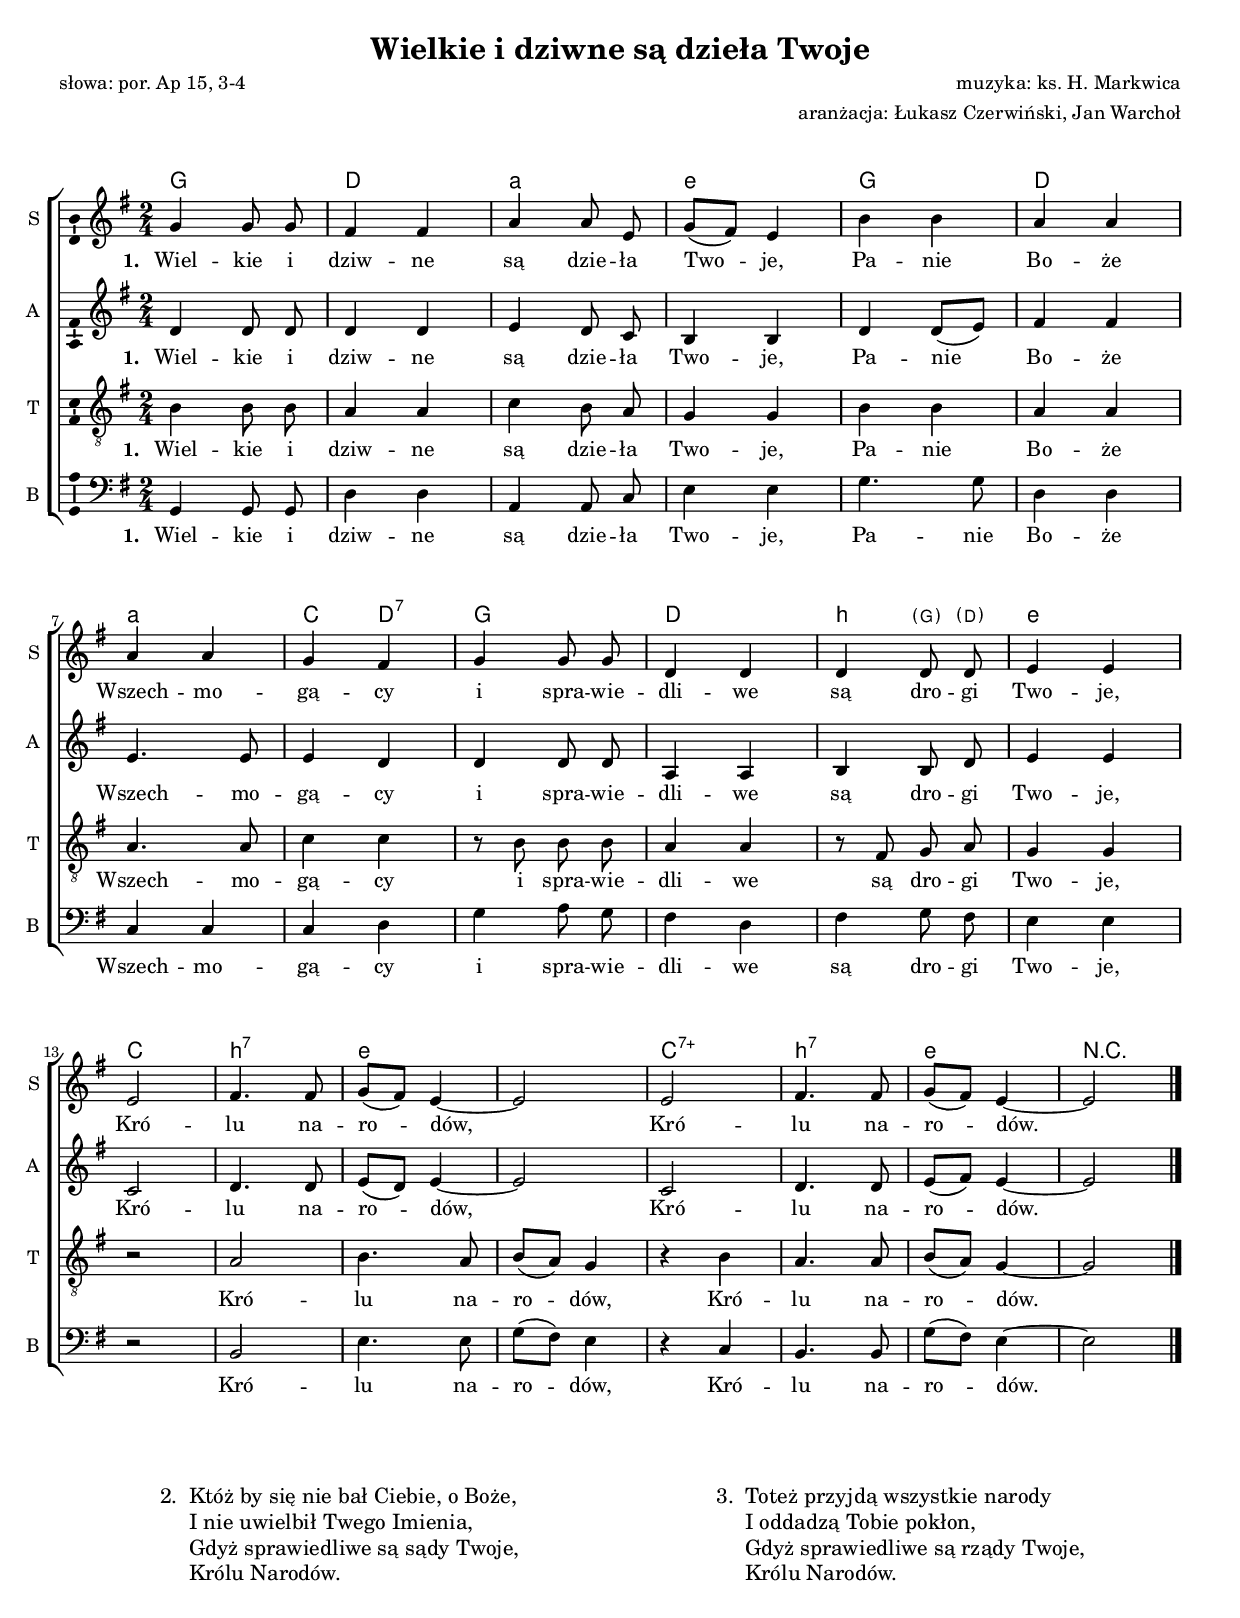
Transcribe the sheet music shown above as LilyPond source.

\version "2.12.3"

%{TODO:
  h moll w takcie 11 dość znacznie się zmienia w trakcie taktu -
  zapisywać jako oddzielne akordy?
%}

\header	{
  title = "Wielkie i dziwne są dzieła Twoje"
  composer = "muzyka: ks. H. Markwica"
  arranger = "aranżacja: Łukasz Czerwiński, Jan Warchoł"
  poet = "słowa: por. Ap 15, 3-4"
}
commonprops = {
  \autoBeamOff
  \key g \major
  \time 2/4
  \tempo 4=90
  \set Score.tempoHideNote = ##t
}
\paper {
  system-count = #3
  top-markup-spacing #'basic-distance = #7
  markup-system-spacing #'basic-distance = #18
  last-bottom-spacing #'basic-distance = #15
  ragged-last-bottom = ##f
}
#(set-global-staff-size 16.5)
%--------------------------------MELODY--------------------------------
sopranomelody = \relative c'' {
  g4 g8 g | fis4 fis | a a8 e | g8 ([fis8]) e4 |
  b'4 b4 | a4 a | a a4 | g4 fis |
  g g8 g | d4 d | d d8 d | e4 e | \break
  % 13: Królu narodów...
  e2 | fis4. fis8 | g ([fis]) e4 ~ | e2 |
  e2 | fis4. fis8 | g ([fis]) e4 ~ | e2
  \bar "|."
}
altomelody = \relative f' {
  d4 d8 d | d4 d | e d8 c | b4 b4 |
  d4 d8 ([e]) | fis4 fis | e4. e8 | e4 d |
  d d8 d8 | a4 a | b b8 d8 | e4 e |
  % 13: Królu narodów...
  c2 | d4. d8 | e8 ([d]) e4 ~ | e2 |
  c2 | d4. d8 | e8 ([fis8]) e4 ~ | e2
  \bar "|."
}
tenormelody = \relative c' {
  b4 b8 b8 | a4 a | c4 b8 a8 | g4 g4 |
  b4 b4 | a4 a4 | a4. a8 | c4 c4 |
  r8 b b b | a4 a | r8 fis g a | g4 g |
  % 13: Królu narodów...
  r2 | a | b4. a8 | b ([a]) g4 |
  r4 b4 | a4. a8 | b8 ([a8]) g4 ~ | g2
  \bar "|."
}
bassmelody = \relative f {
  g,4 g8 g8 | d'4 d | a4 a8 c8 | e4 e4 |
  g4. g8 | d4 d4 | c4 c4 | c4 d4 |
  g a8 g | fis4 d | fis g8 fis | e4 e |
  % 13: Królu narodów...
  r2 | b2 | e4. e8 | g8 ([fis]) e4 |
  r4 c4 | b4. b8 | g'8 ([fis8]) e4 ~ | e2
  \bar "|."
}
akordy = \chordmode {
  \set majorSevenSymbol = \markup { 7+ }
  \set chordNameLowercaseMinor = ##t
  \override ParenthesesItem #'font-size = 0
  g2 d a:m e:m g d
  a:m c4 d:7 g2 d b4:m \once \override ChordName #'font-size = #-1  \parenthesize g8 \once \override ChordName #'font-size = #-1 \parenthesize d e2:m
  %Królu narodów
  c b:m7 e:m s2
  c:maj7 b:m7 e:m R
}
%--------------------------------LYRICS--------------------------------
text =  \lyricmode {
  \set stanza = "1. "
  Wiel -- kie i dziw -- ne są dzie -- ła Two -- je,
  Pa -- nie Bo -- że Wszech -- mo -- gą -- cy
  i spra -- wie -- dli -- we są dro -- gi Two -- je,
  Kró -- lu na -- ro -- dów,
  Kró -- lu na -- ro -- dów.
}
stanzas = \markup {
  \fill-line {
    \large {
      \hspace #0.1
      \line {
        "2. "
        \column	{
          "Któż by się nie bał Ciebie, o Boże,"
          "I nie uwielbił Twego Imienia,"
          "Gdyż sprawiedliwe są sądy Twoje,"
          "Królu Narodów."
        }
      }
      \hspace #0.1
      \line {
        "3. "
        \column {
          "Toteż przyjdą wszystkie narody"
          "I oddadzą Tobie pokłon,"
          "Gdyż sprawiedliwe są rządy Twoje,"
          "Królu Narodów."
        }
      }
      \hspace #0.1
    }
  }
}
%--------------------------------ALL-FILE VARIABLE--------------------------------

fourstaveschoir = {
  \new ChoirStaff <<
    \new ChordNames { \germanChords \akordy }
    \new Staff = soprano {
      \clef treble
      \set Staff.instrumentName = "S "
      \set Staff.shortInstrumentName = "S "
      \new Voice = soprano {
        \commonprops
        \set Voice.midiInstrument = "clarinet"
        \sopranomelody
      }
    }
    \new Lyrics = sopranolyrics \lyricsto soprano \text

    \new Staff = alto {
      \clef treble
      \set Staff.instrumentName = "A "
      \set Staff.shortInstrumentName = "A "
      \new Voice = alto {
        \commonprops
        \set Voice.midiInstrument = "english horn"
        \altomelody
      }
    }
    \new Lyrics = altolyrics \lyricsto alto \text

    \new Staff = tenor {
      \clef "treble_8"
      \set Staff.instrumentName = "T "
      \set Staff.shortInstrumentName = "T "
      \new Voice = tenor {
        \commonprops
        \set Voice.midiInstrument = "english horn"
        \tenormelody
      }
    }
    \new Lyrics = tenorlyrics \lyricsto tenor \text

    \new Staff = bass {
      \clef bass
      \set Staff.instrumentName = "B "
      \set Staff.shortInstrumentName = "B "
      \new Voice = bass {
        \commonprops
        \set Voice.midiInstrument = "clarinet"
        \bassmelody
      }
    }
    \new Lyrics = basslyrics \lyricsto bass \text
  >>
}

%---------------------------------MIDI---------------------------------
\score {
  \unfoldRepeats \fourstaveschoir
  \midi {
    \context {
      \Staff \remove "Staff_performer"
    }
    \context {
      \Voice
      \consists "Staff_performer"
      \remove "Dynamic_performer"
    }
  }
}

%--------------------------------LAYOUT--------------------------------
\score {
  \fourstaveschoir
  \layout {
    indent = 0\cm
    \context {
      \Staff \consists "Ambitus_engraver"
    }
  }
}

\stanzas
